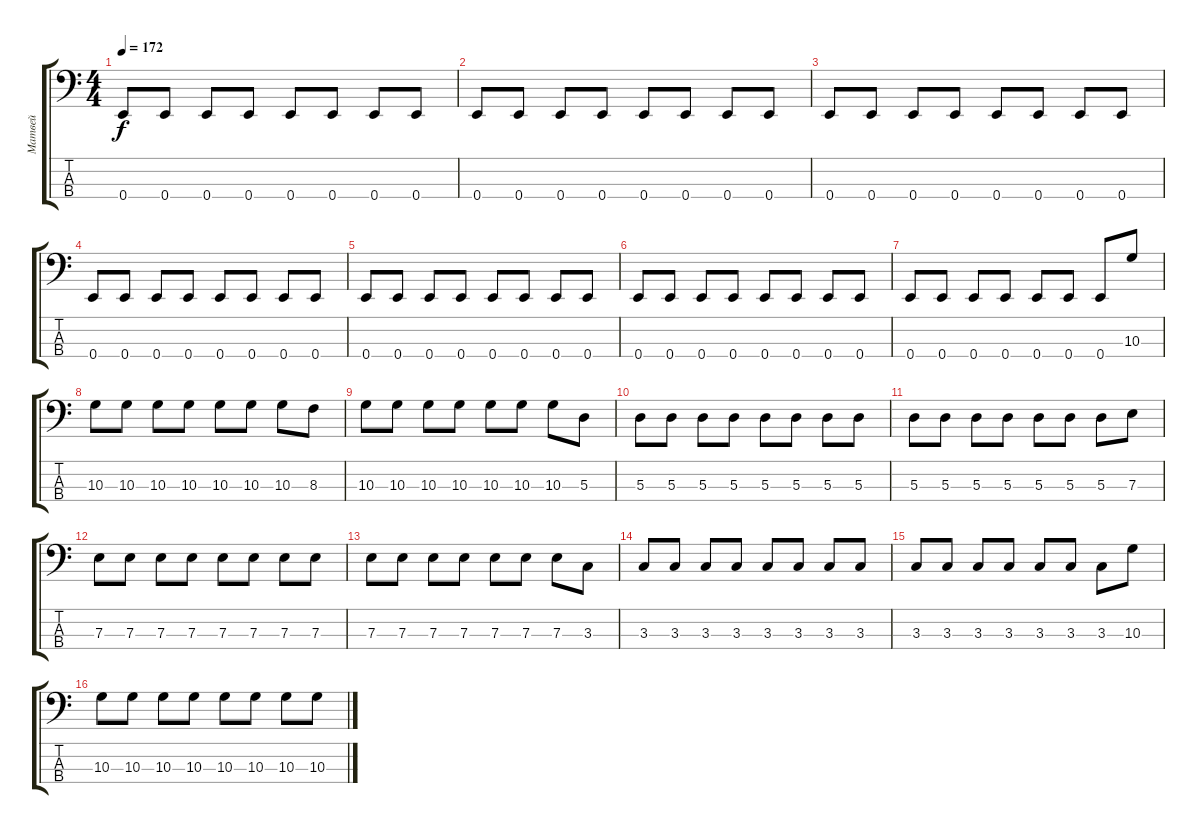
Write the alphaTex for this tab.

\track ("Матвей" "Матвей") {instrument electricbassfinger}
\staff {score tabs}
\tuning (G2 D2 A1 E1) {hide}
\ts (4 4)
\tempo 172
\clef f4
\ks c
0.4.8{dy f} 0.4.8 0.4.8 0.4.8 0.4.8 0.4.8 0.4.8 0.4.8 |
0.4.8 0.4.8 0.4.8 0.4.8 0.4.8 0.4.8 0.4.8 0.4.8 |
0.4.8 0.4.8 0.4.8 0.4.8 0.4.8 0.4.8 0.4.8 0.4.8 |
0.4.8 0.4.8 0.4.8 0.4.8 0.4.8 0.4.8 0.4.8 0.4.8 |
0.4.8 0.4.8 0.4.8 0.4.8 0.4.8 0.4.8 0.4.8 0.4.8 |
0.4.8 0.4.8 0.4.8 0.4.8 0.4.8 0.4.8 0.4.8 0.4.8 |
0.4.8 0.4.8 0.4.8 0.4.8 0.4.8 0.4.8 0.4.8 10.3.8 |
10.3.8 10.3.8 10.3.8 10.3.8 10.3.8 10.3.8 10.3.8 8.3.8 |
10.3.8 10.3.8 10.3.8 10.3.8 10.3.8 10.3.8 10.3.8 5.3.8 |
5.3.8 5.3.8 5.3.8 5.3.8 5.3.8 5.3.8 5.3.8 5.3.8 |
5.3.8 5.3.8 5.3.8 5.3.8 5.3.8 5.3.8 5.3.8 7.3.8 |
7.3.8 7.3.8 7.3.8 7.3.8 7.3.8 7.3.8 7.3.8 7.3.8 |
7.3.8 7.3.8 7.3.8 7.3.8 7.3.8 7.3.8 7.3.8 3.3.8 |
3.3.8 3.3.8 3.3.8 3.3.8 3.3.8 3.3.8 3.3.8 3.3.8 |
3.3.8 3.3.8 3.3.8 3.3.8 3.3.8 3.3.8 3.3.8 10.3.8 |
10.3.8 10.3.8 10.3.8 10.3.8 10.3.8 10.3.8 10.3.8 10.3.8
